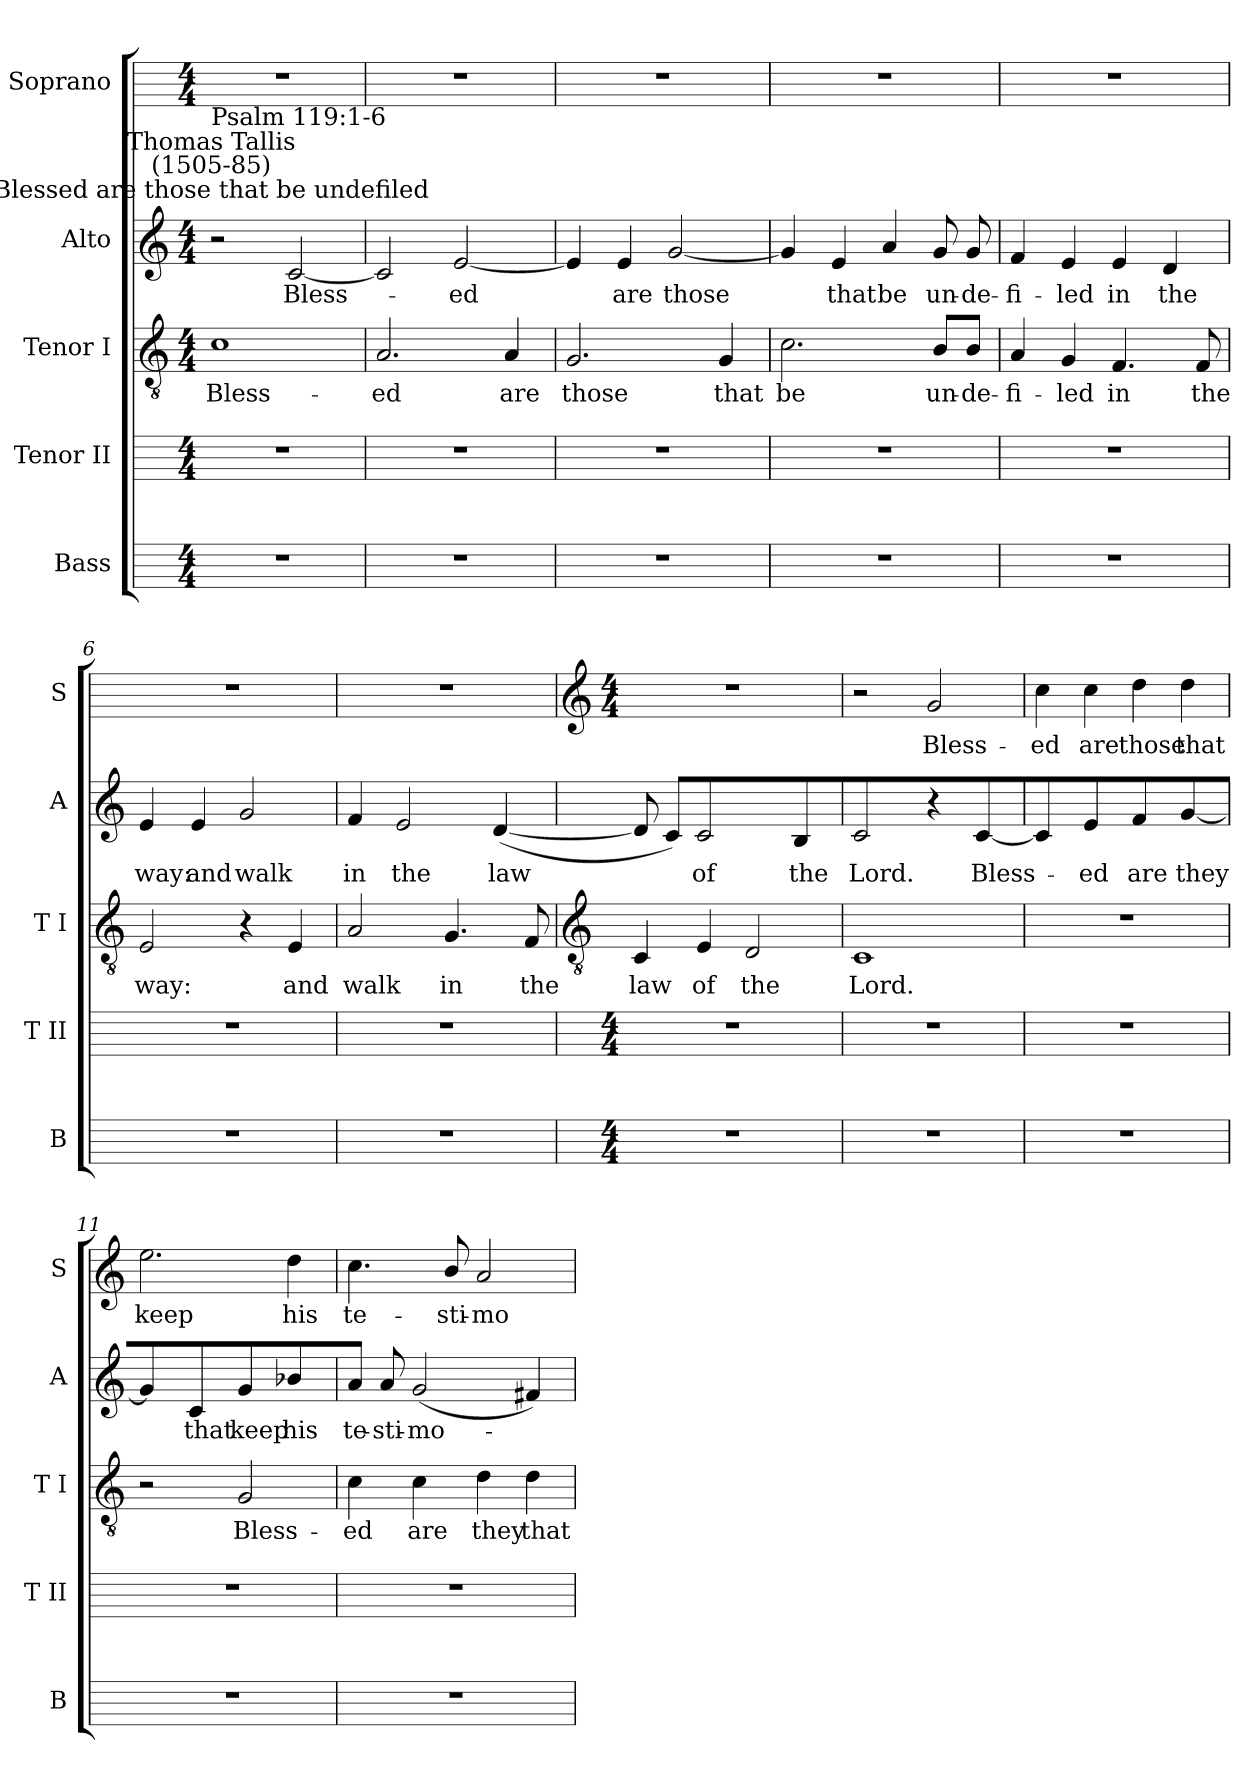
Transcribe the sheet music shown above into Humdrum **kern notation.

**kern	**kern	**kern	**text	**kern	**text	**kern	**text
*part5	*part4	*part3	*part3	*part2	*part2	*part1	*part1
*staff5	*staff4	*staff3	*staff3	*staff2	*staff2	*staff1	*staff1
*I"Bass	*I"Tenor II	*I"Tenor I	*	*I"Alto	*	*I"Soprano	*
*I'B	*I'T II	*I'T I	*	*I'A	*	*I'S	*
*	*	*clefGv2	*	*clefG2	*	*	*
*	*	*k[]	*	*k[]	*	*	*
*	*	*C:	*	*C:	*	*	*
*M4/4	*M4/4	*M4/4	*	*M4/4	*	*M4/4	*
=1	=1	=1	=1	=1	=1	=1	=1
!	!	!	!	!LO:TX:a:cj:t=Blessed are those that be undefiled	!	!	!
!	!	!	!	!LO:TX:a:cj:t=Thomas Tallis\n(1505-85)	!	!	!
!	!	!	!	!LO:TX:a:t=Psalm 119&colon;1-6	!	!	!
!	!	!	!LO:LY:b	!	!	!	!
1r	1r	1c	Bless-	2r	.	1r	.
!	!	!	!	!	!LO:LY:b	!	!
.	.	.	.	[2c	Bless-	.	.
=2	=2	=2	=2	=2	=2	=2	=2
!	!	!	!LO:LY:b	!	!	!	!
1r	1r	2.A	-ed	2c]	.	1r	.
!	!	!	!	!	!LO:LY:b	!	!
.	.	.	.	[2e	ed	.	.
!	!	!	!LO:LY:b	!	!	!	!
.	.	4A	are	.	.	.	.
=3	=3	=3	=3	=3	=3	=3	=3
!	!	!	!LO:LY:b	!	!	!	!
1r	1r	2.G	those	4e]	.	1r	.
!	!	!	!	!	!LO:LY:b	!	!
.	.	.	.	4e	are	.	.
!	!	!	!	!	!LO:LY:b	!	!
.	.	.	.	[2g	those	.	.
!	!	!	!LO:LY:b	!	!	!	!
.	.	4G	that	.	.	.	.
=4	=4	=4	=4	=4	=4	=4	=4
!	!	!	!LO:LY:b	!	!	!	!
1r	1r	2.c	be	4g]	.	1r	.
!	!	!	!	!	!LO:LY:b	!	!
.	.	.	.	4e	that	.	.
!	!	!	!	!	!LO:LY:b	!	!
.	.	.	.	4a	be	.	.
!	!	!	!LO:LY:b	!	!LO:LY:b	!	!
.	.	8B/L	un-	8g	un-	.	.
!	!	!	!LO:LY:b	!	!LO:LY:b	!	!
.	.	8B/J	-de-	8g	-de-	.	.
=5	=5	=5	=5	=5	=5	=5	=5
!	!	!	!LO:LY:b	!	!LO:LY:b	!	!
1r	1r	4A	-fi-	4f	-fi-	1r	.
!	!	!	!LO:LY:b	!	!LO:LY:b	!	!
.	.	4G	-led	4e	-led	.	.
!	!	!	!LO:LY:b	!	!LO:LY:b	!	!
.	.	4.F	in	4e	in	.	.
!	!	!	!	!	!LO:LY:b	!	!
.	.	.	.	4d	the	.	.
!	!	!	!LO:LY:b	!	!	!	!
.	.	8F	the	.	.	.	.
=6	=6	=6	=6	=6	=6	=6	=6
!	!	!	!LO:LY:b	!	!LO:LY:b	!	!
1r	1r	2E	way:	4e	way:	1r	.
!	!	!	!	!	!LO:LY:b	!	!
.	.	.	.	4e	and	.	.
!	!	!	!	!	!LO:LY:b	!	!
.	.	4r	.	2g	walk	.	.
!	!	!	!LO:LY:b	!	!	!	!
.	.	4E	and	.	.	.	.
=7	=7	=7	=7	=7	=7	=7	=7
!	!	!	!LO:LY:b	!	!LO:LY:b	!	!
1r	1r	2A	walk	4f	in	1r	.
!	!	!	!	!	!LO:LY:b	!	!
.	.	.	.	2e	the	.	.
!	!	!	!LO:LY:b	!	!	!	!
.	.	4.G	in	.	.	.	.
!	!	!	!	!	!LO:LY:b	!	!
.	.	.	.	(<[4d	law	.	.
!	!	!	!LO:LY:b	!	!	!	!
.	.	8F	the	.	.	.	.
!!LO:LB:g=z
=8	=8	=8	=8	=8	=8	=8	=8
*	*	*clefGv2	*	*	*	*clefG2	*
*	*	*	*	*	*	*k[]	*
*	*	*	*	*	*	*C:	*
*M4/4	*M4/4	*	*	*	*	*M4/4	*
!	!	!	!LO:LY:b	!	!	!	!
1r	1r	4C	law	8d]	.	1r	.
.	.	.	.	8cL)	.	.	.
!	!	!	!LO:LY:b	!	!LO:LY:b	!	!
.	.	4E	of	2c	of	.	.
!	!	!	!LO:LY:b	!	!	!	!
.	.	2D	the	.	.	.	.
!	!	!	!	!	!LO:LY:b	!	!
.	.	.	.	4B	the	.	.
=9	=9	=9	=9	=9	=9	=9	=9
!	!	!	!LO:LY:b	!	!LO:LY:b	!	!
1r	1r	1C	Lord.	2c	Lord.	2r	.
!	!	!	!	!	!	!	!LO:LY:b
.	.	.	.	4r	.	2g	Bless-
!	!	!	!	!	!LO:LY:b	!	!
.	.	.	.	[4c	Bless-	.	.
=10	=10	=10	=10	=10	=10	=10	=10
!	!	!	!	!	!	!	!LO:LY:b
1r	1r	1r	.	4c]	.	4cc	-ed
!	!	!	!	!	!LO:LY:b	!	!LO:LY:b
.	.	.	.	4e	ed	4cc	are
!	!	!	!	!	!LO:LY:b	!	!LO:LY:b
.	.	.	.	4f	are	4dd	those
!	!	!	!	!	!LO:LY:b	!	!LO:LY:b
.	.	.	.	[4g	they	4dd	that
=11	=11	=11	=11	=11	=11	=11	=11
!	!	!	!	!	!	!	!LO:LY:b
1r	1r	2r	.	4g]	.	2.ee	keep
!	!	!	!	!	!LO:LY:b	!	!
.	.	.	.	4c	that	.	.
!	!	!	!LO:LY:b	!	!LO:LY:b	!	!
.	.	2G	Bless-	4g	keep	.	.
!	!	!	!	!	!LO:LY:b	!	!LO:LY:b
.	.	.	.	4b-X/	his	4dd	his
=12	=12	=12	=12	=12	=12	=12	=12
!	!	!	!LO:LY:b	!	!LO:LY:b	!	!LO:LY:b
1r	1r	4c	-ed	8aJ	te-	4.cc	te-
!	!	!	!	!	!LO:LY:b	!	!
.	.	.	.	8a	-sti-	.	.
!	!	!	!LO:LY:b	!	!LO:LY:b	!	!
.	.	4c	are	(<2g	-mo-	.	.
!	!	!	!	!	!	!	!LO:LY:b
.	.	.	.	.	.	8b/	-sti-
!	!	!	!LO:LY:b	!	!	!	!LO:LY:b
.	.	4d	they	.	.	2a	-mo-
!	!	!	!LO:LY:b	!	!	!	!
.	.	4d	that	4f#X)	.	.	.
=	=	=	=	=	=	=	=
*-	*-	*-	*-	*-	*-	*-	*-
